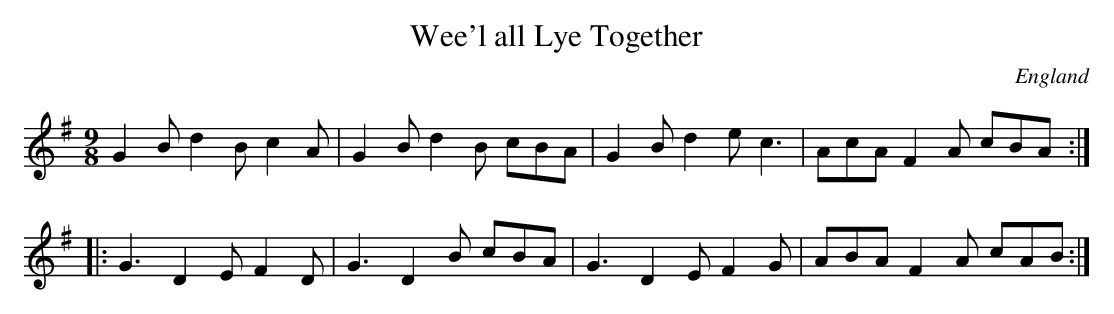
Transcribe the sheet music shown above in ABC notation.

X:1
T:Wee'l all Lye Together
O:England
M:9/8
K:G
G2B d2B c2A|G2B d2B cBA|\
G2B d2e c3|AcA F2A cBA:|
|:G3 D2E F2D|G3 D2B cBA|\
G3 D2E F2G|ABA F2A cAB:|
